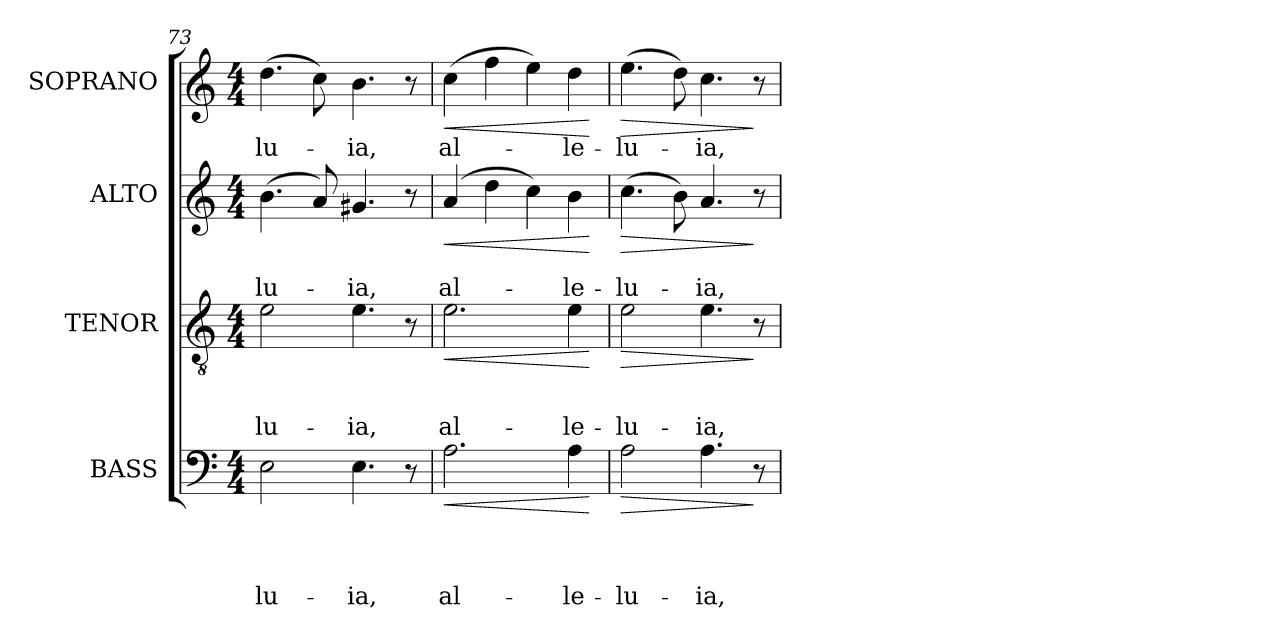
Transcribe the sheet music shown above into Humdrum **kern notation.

**kern	**text	**text	**text	**text	**dynam	**kern	**text	**text	**text	**dynam	**kern	**text	**text	**dynam	**kern	**text	**dynam
*part4	*part4	*part4	*part4	*part4	*part4	*part3	*part3	*part3	*part3	*part3	*part2	*part2	*part2	*part2	*part1	*part1	*part1
*staff4	*staff4	*staff4	*staff4	*staff4	*staff4	*staff3	*staff3	*staff3	*staff3	*staff3	*staff2	*staff2	*staff2	*staff2	*staff1	*staff1	*staff1
*I"BASS	*	*	*	*	*	*I"TENOR	*	*	*	*	*I"ALTO	*	*	*	*I"SOPRANO	*	*
*I'B.	*	*	*	*	*	*I'T.	*	*	*	*	*I'A.	*	*	*	*I'S.	*	*
*clefF4	*	*	*	*	*	*clefGv2	*	*	*	*	*clefG2	*	*	*	*clefG2	*	*
*k[]	*	*	*	*	*	*k[]	*	*	*	*	*k[]	*	*	*	*k[]	*	*
*C:	*	*	*	*	*	*C:	*	*	*	*	*C:	*	*	*	*C:	*	*
*M4/4	*	*	*	*	*	*M4/4	*	*	*	*	*M4/4	*	*	*	*M4/4	*	*
=73	=73	=73	=73	=73	=73	=73	=73	=73	=73	=73	=73	=73	=73	=73	=73	=73	=73
!	!	!	!	!LO:LY:b	!	!	!	!	!LO:LY:b	!	!	!	!LO:LY:b	!	!	!LO:LY:b	!
2E\	.	.	.	-lu-	.	2e\	.	.	-lu-	.	(>4.b\	.	-lu-	.	(>4.dd\	-lu-	.
.	.	.	.	.	.	.	.	.	.	.	8a/)	.	.	.	8cc\)	.	.
!	!	!	!	!LO:LY:b	!	!	!	!	!LO:LY:b	!	!	!	!LO:LY:b	!	!	!LO:LY:b	!
4.E\	.	.	.	-ia,	.	4.e\	.	.	-ia,	.	4.g#X/	.	-ia,	.	4.b\	-ia,	.
8r	.	.	.	.	.	8r	.	.	.	.	8r	.	.	.	8r	.	.
=74	=74	=74	=74	=74	=74	=74	=74	=74	=74	=74	=74	=74	=74	=74	=74	=74	=74
!	!	!	!	!LO:LY:b	!LO:HP:b	!	!	!	!LO:LY:b	!LO:HP:b	!	!	!LO:LY:b	!LO:HP:b	!	!LO:LY:b	!LO:HP:b
2.A\	.	.	.	al-	<	2.e\	.	.	al-	<	(4a/	.	al-	<	(>4cc\	al-	<
.	.	.	.	.	.	.	.	.	.	.	4dd\	.	.	.	4ff\	.	.
.	.	.	.	.	.	.	.	.	.	.	4cc\)	.	.	.	4ee\)	.	.
!	!	!	!	!LO:LY:b	!	!	!	!	!LO:LY:b	!	!	!	!LO:LY:b	!	!	!LO:LY:b	!
4A\	.	.	.	-le-	.	4e\	.	.	-le-	.	4b\	.	-le-	.	4dd\	-le-	.
.	.	.	.	.	[	.	.	.	.	[	.	.	.	[	.	.	[
=75	=75	=75	=75	=75	=75	=75	=75	=75	=75	=75	=75	=75	=75	=75	=75	=75	=75
!	!	!	!	!LO:LY:b	!LO:HP:b	!	!	!	!LO:LY:b	!LO:HP:b	!	!	!LO:LY:b	!LO:HP:b	!	!LO:LY:b	!LO:HP:b
2A\	.	.	.	-lu-	>	2e\	.	.	-lu-	>	(>4.cc\	.	-lu-	>	(>4.ee\	-lu-	>
.	.	.	.	.	.	.	.	.	.	.	8b\)	.	.	.	8dd\)	.	.
!	!	!	!	!LO:LY:b	!	!	!	!	!LO:LY:b	!	!	!	!LO:LY:b	!	!	!LO:LY:b	!
4.A\	.	.	.	-ia,	.	4.e\	.	.	-ia,	.	4.a/	.	-ia,	.	4.cc\	-ia,	.
8r	.	.	.	.	]	8r	.	.	.	]	8r	.	.	]	8r	.	]
=	=	=	=	=	=	=	=	=	=	=	=	=	=	=	=	=	=
*-	*-	*-	*-	*-	*-	*-	*-	*-	*-	*-	*-	*-	*-	*-	*-	*-	*-
